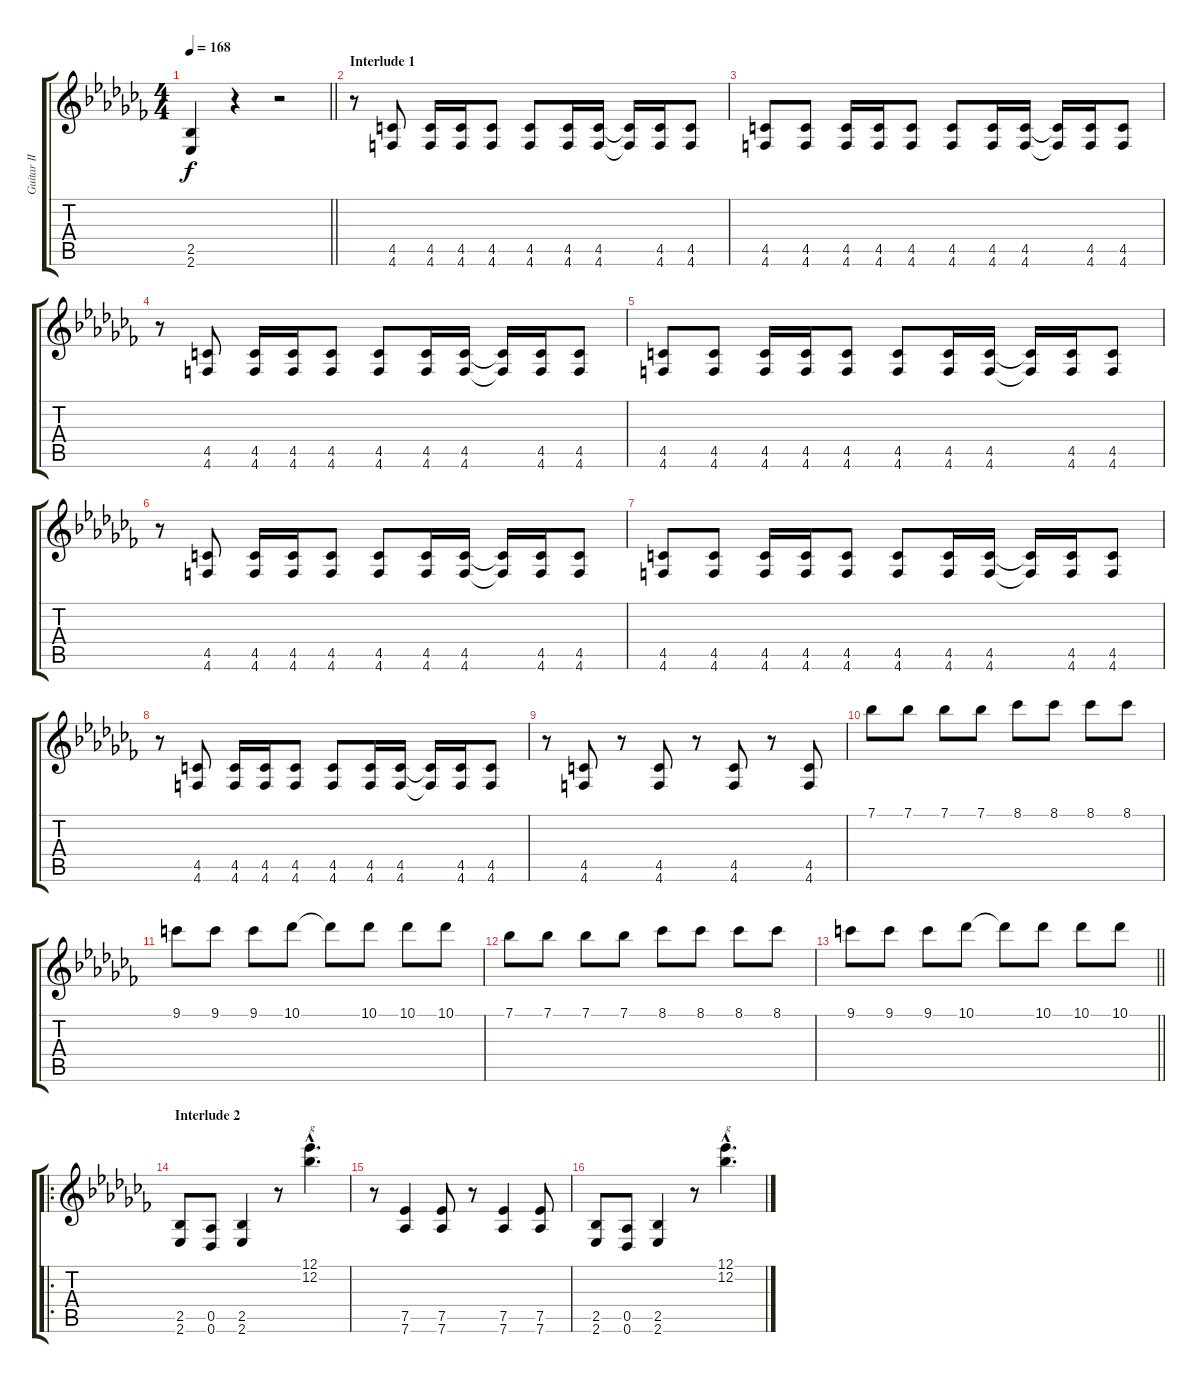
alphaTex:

\track ("Guitar II" "Guitar II") {instrument distortionguitar}
\staff {score tabs}
\tuning (Eb4 Bb3 Gb3 Db3 Ab2 Db2) {hide}
\ts (4 4)
\tempo 168
\clef g2
\barLineRight lightlight
\ks abminor
(2.5 2.6).4{dy f} r.4 r.2 |
\section ("" "Interlude 1")
r.8 (4.5 4.6).8 (4.5 4.6).16 (4.5 4.6).16 (4.5 4.6).8 (4.5 4.6).8 (4.5 4.6).16 (4.5 4.6).16 (4.5{t} 4.6{t}).16 (4.5 4.6).16 (4.5 4.6).8 |
(4.5 4.6).8 (4.5 4.6).8 (4.5 4.6).16 (4.5 4.6).16 (4.5 4.6).8 (4.5 4.6).8 (4.5 4.6).16 (4.5 4.6).16 (4.5{t} 4.6{t}).16 (4.5 4.6).16 (4.5 4.6).8 |
r.8 (4.5 4.6).8 (4.5 4.6).16 (4.5 4.6).16 (4.5 4.6).8 (4.5 4.6).8 (4.5 4.6).16 (4.5 4.6).16 (4.5{t} 4.6{t}).16 (4.5 4.6).16 (4.5 4.6).8 |
(4.5 4.6).8 (4.5 4.6).8 (4.5 4.6).16 (4.5 4.6).16 (4.5 4.6).8 (4.5 4.6).8 (4.5 4.6).16 (4.5 4.6).16 (4.5{t} 4.6{t}).16 (4.5 4.6).16 (4.5 4.6).8 |
r.8 (4.5 4.6).8 (4.5 4.6).16 (4.5 4.6).16 (4.5 4.6).8 (4.5 4.6).8 (4.5 4.6).16 (4.5 4.6).16 (4.5{t} 4.6{t}).16 (4.5 4.6).16 (4.5 4.6).8 |
(4.5 4.6).8 (4.5 4.6).8 (4.5 4.6).16 (4.5 4.6).16 (4.5 4.6).8 (4.5 4.6).8 (4.5 4.6).16 (4.5 4.6).16 (4.5{t} 4.6{t}).16 (4.5 4.6).16 (4.5 4.6).8 |
r.8 (4.5 4.6).8 (4.5 4.6).16 (4.5 4.6).16 (4.5 4.6).8 (4.5 4.6).8 (4.5 4.6).16 (4.5 4.6).16 (4.5{t} 4.6{t}).16 (4.5 4.6).16 (4.5 4.6).8 |
r.8 (4.5 4.6).8 r.8 (4.5 4.6).8 r.8 (4.5 4.6).8 r.8 (4.5 4.6).8 |
7.1.8 7.1.8 7.1.8 7.1.8 8.1.8 8.1.8 8.1.8 8.1.8 |
9.1.8 9.1.8 9.1.8 10.1.8 10.1{t}.8 10.1.8 10.1.8 10.1.8 |
7.1.8 7.1.8 7.1.8 7.1.8 8.1.8 8.1.8 8.1.8 8.1.8 |
\barLineRight lightlight
9.1.8 9.1.8 9.1.8 10.1.8 10.1{t}.8 10.1.8 10.1.8 10.1.8 |
\ro
\section ("" "Interlude 2")
(2.5 2.6).8 (0.5 0.6).8 (2.5 2.6).4 r.8 (12.1{hac} 12.2{hac}).4{d txt "g"} |
r.8 (7.5 7.6).4 (7.5 7.6).8 r.8 (7.5 7.6).4 (7.5 7.6).8 |
(2.5 2.6).8 (0.5 0.6).8 (2.5 2.6).4 r.8 (12.1{hac} 12.2{hac}).4{d txt "g"}
